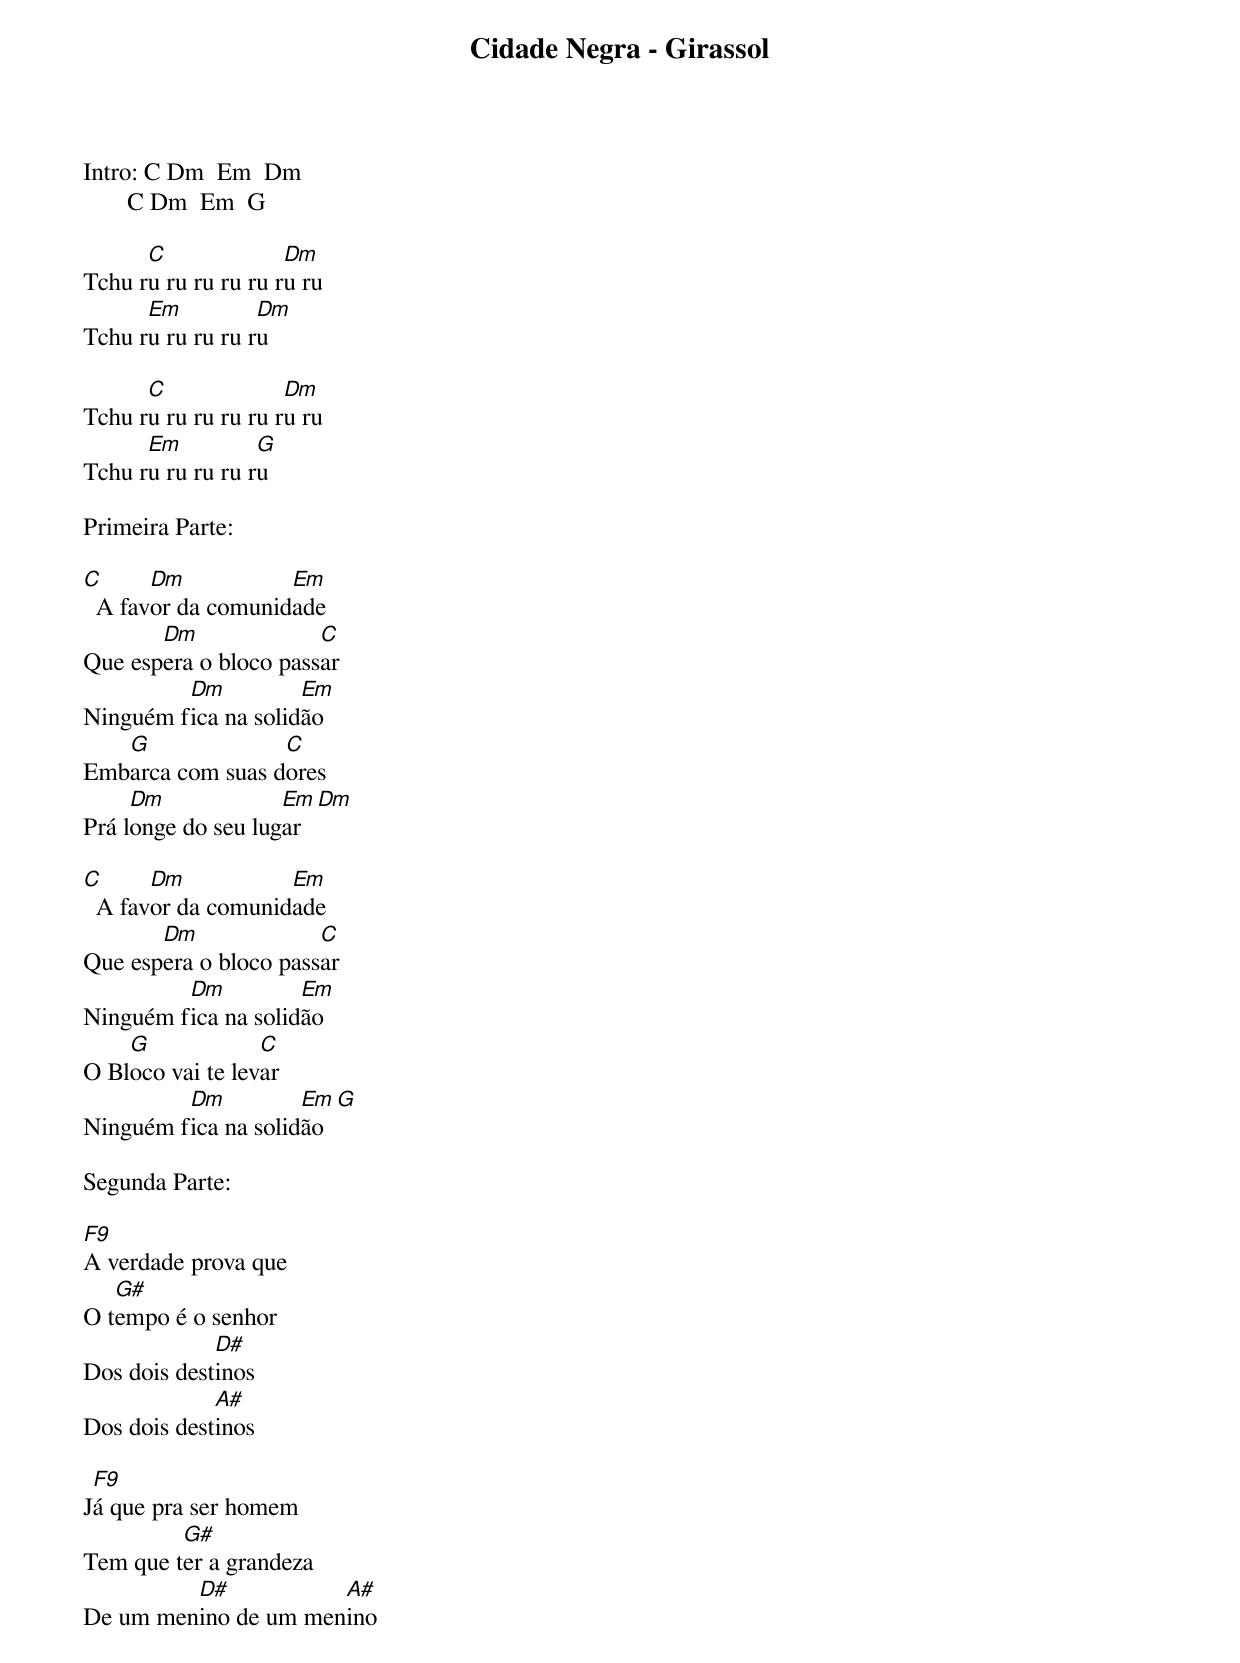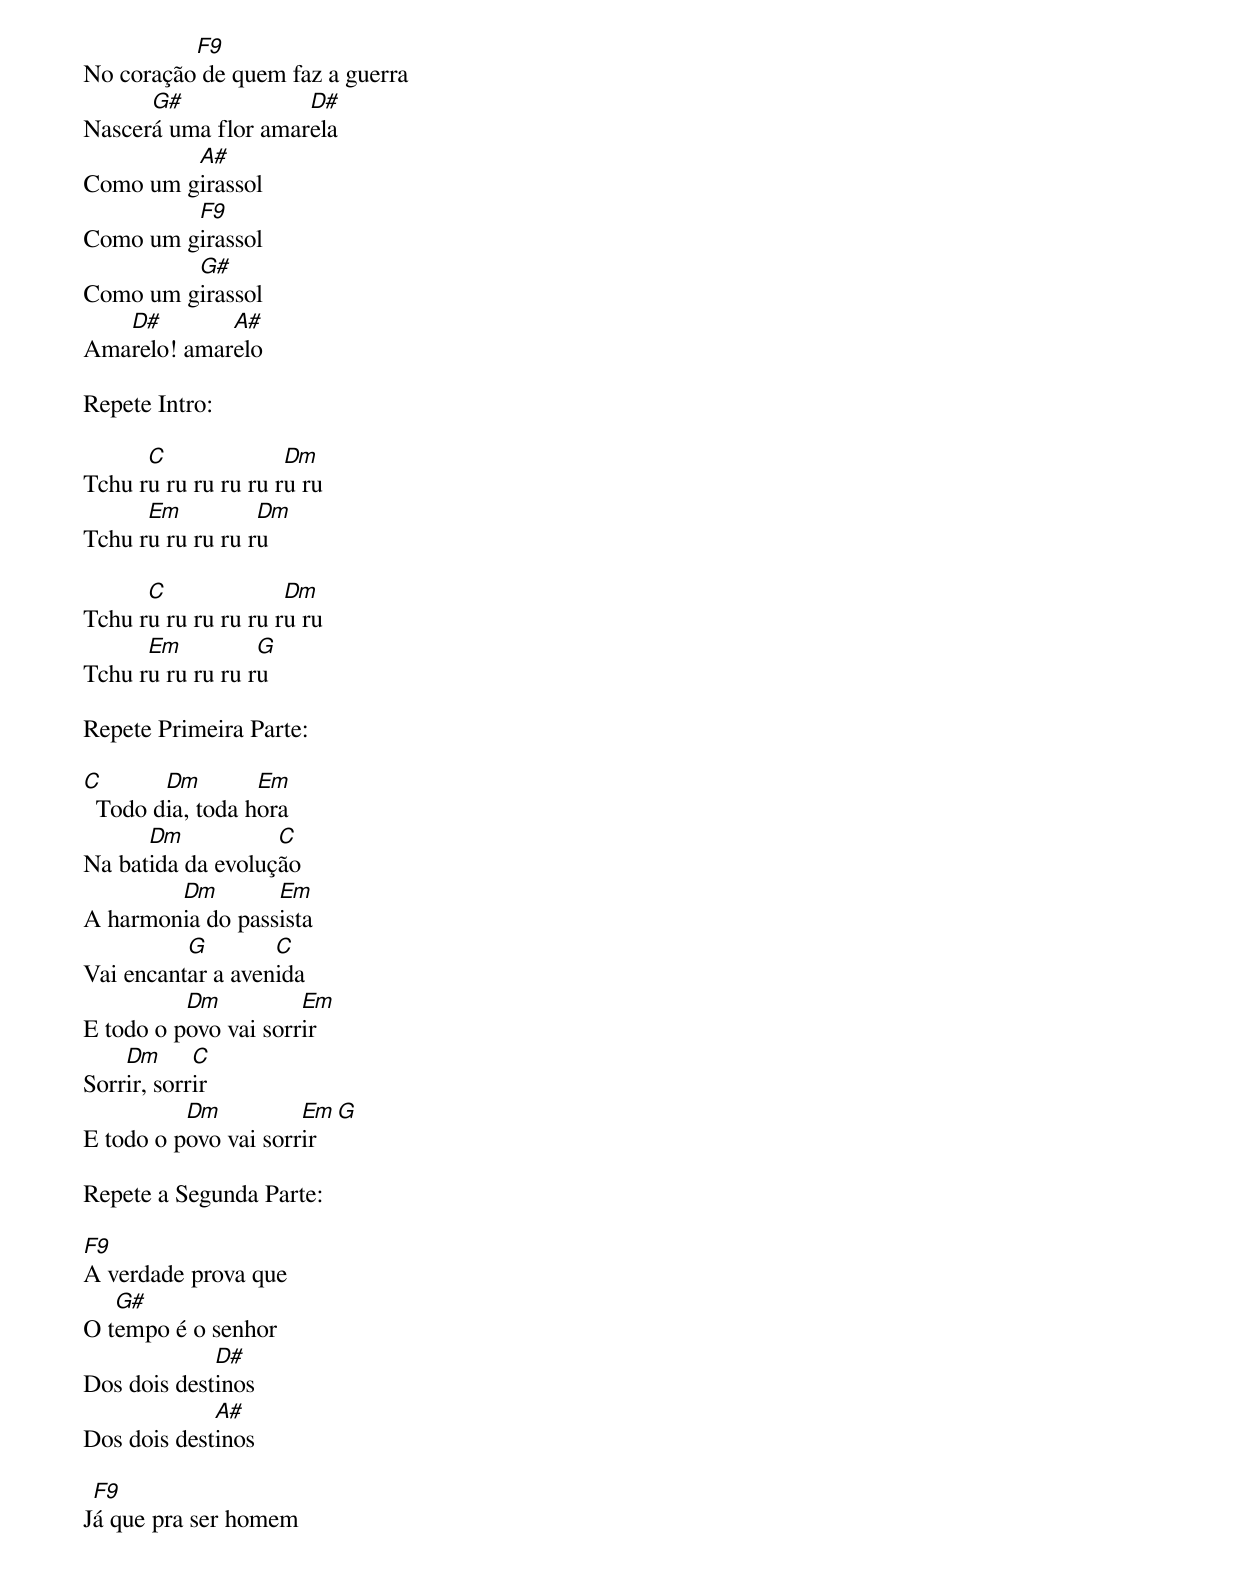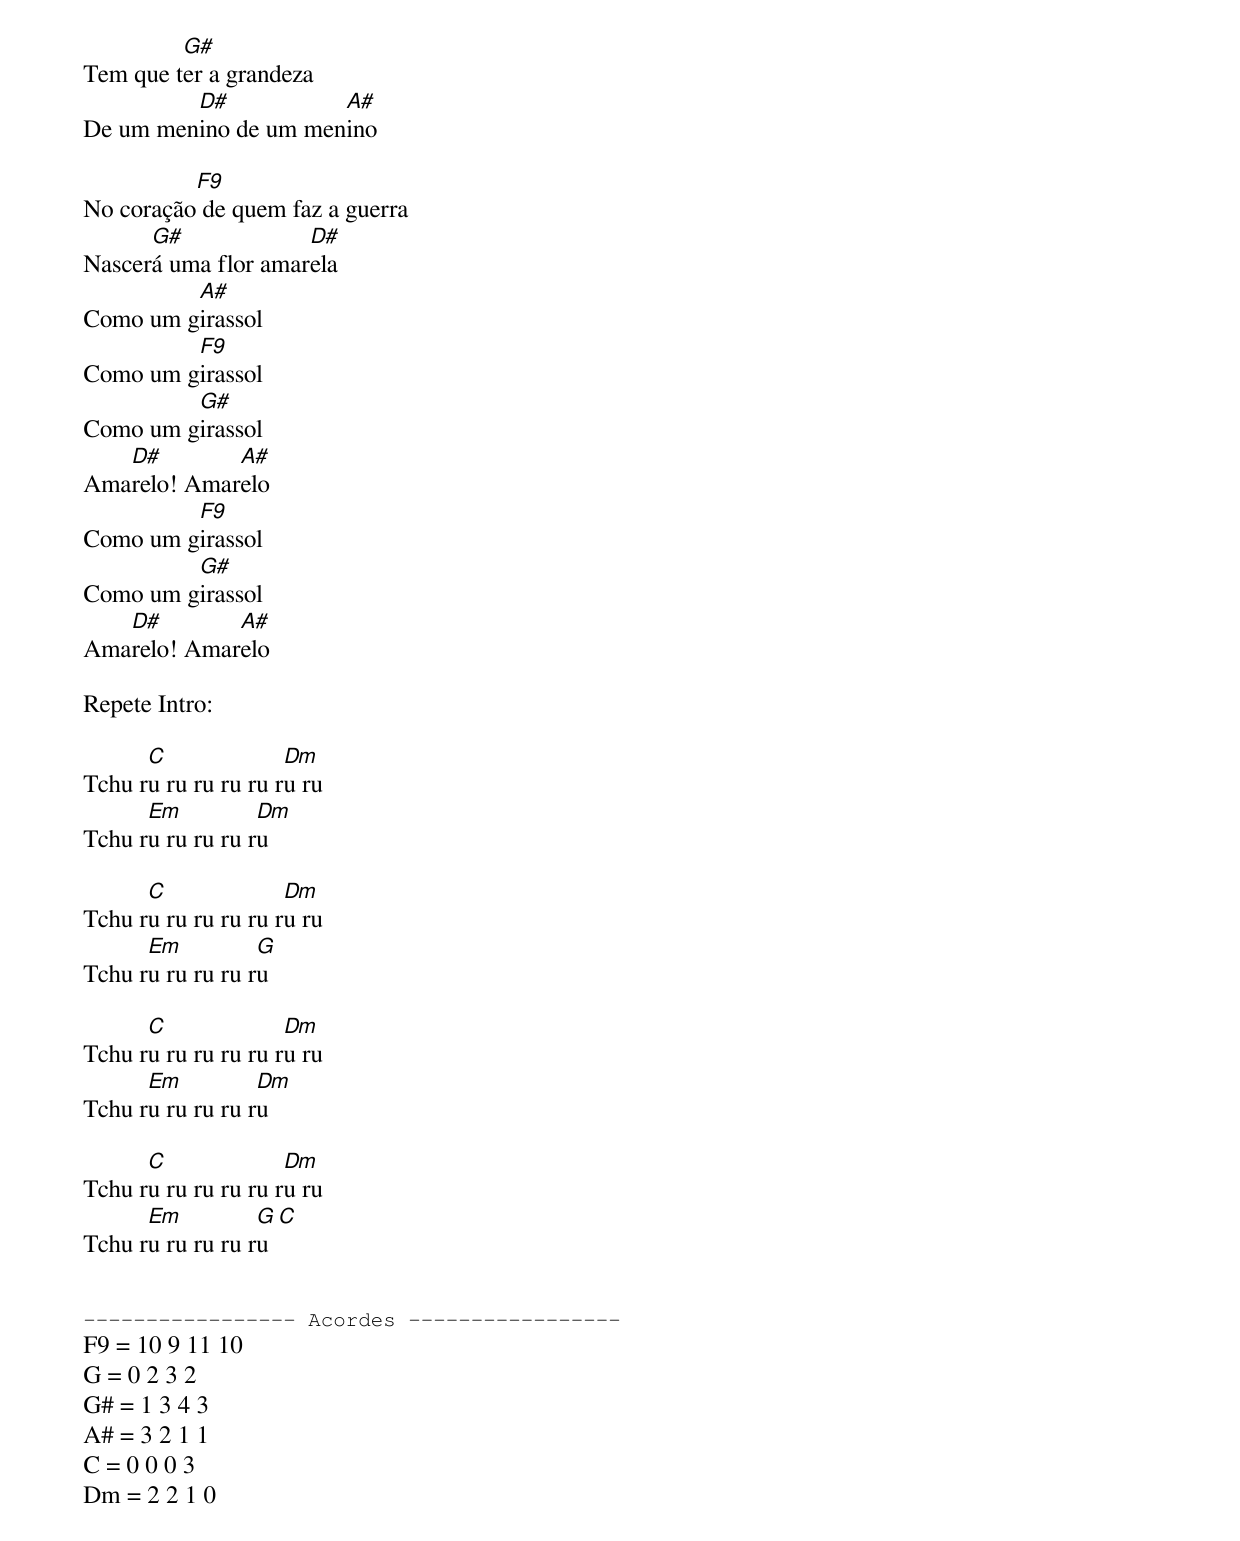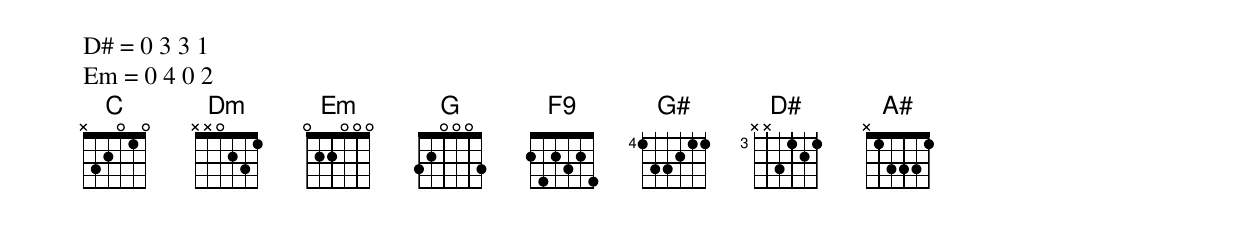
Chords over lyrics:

Cidade Negra - Girassol

Intro: C Dm  Em  Dm
       C Dm  Em  G

      C              Dm
Tchu ru ru ru ru ru ru ru
      Em          Dm
Tchu ru ru ru ru ru

      C              Dm
Tchu ru ru ru ru ru ru ru
      Em          G
Tchu ru ru ru ru ru

Primeira Parte:

C      Dm           Em
  A favor da comunidade
       Dm              C
Que espera o bloco passar
         Dm          Em
Ninguém fica na solidão
   G              C
Embarca com suas dores
     Dm             Em   Dm
Prá longe do seu lugar

C      Dm           Em
  A favor da comunidade
       Dm              C
Que espera o bloco passar
         Dm          Em
Ninguém fica na solidão
    G             C
O Bloco vai te levar
         Dm          Em   G
Ninguém fica na solidão

Segunda Parte:

F9
A verdade prova que
   G#
O tempo é o senhor
             D#
Dos dois destinos
             A#
Dos dois destinos

 F9
Já que pra ser homem
         G#
Tem que ter a grandeza
         D#           A#
De um menino de um menino

          F9
No coração de quem faz a guerra
      G#             D#
Nascerá uma flor amarela
         A#
Como um girassol
         F9
Como um girassol
         G#
Como um girassol
   D#        A#
Amarelo! amarelo

Repete Intro:

      C              Dm
Tchu ru ru ru ru ru ru ru
      Em          Dm
Tchu ru ru ru ru ru

      C              Dm
Tchu ru ru ru ru ru ru ru
      Em          G
Tchu ru ru ru ru ru

Repete Primeira Parte:

C       Dm        Em
  Todo dia, toda hora
      Dm           C
Na batida da evolução
        Dm        Em
A harmonia do passista
          G        C
Vai encantar a avenida
          Dm          Em
E todo o povo vai sorrir
    Dm      C
Sorrir, sorrir
          Dm          Em    G
E todo o povo vai sorrir

Repete a Segunda Parte:

F9
A verdade prova que
   G#
O tempo é o senhor
             D#
Dos dois destinos
             A#
Dos dois destinos

 F9
Já que pra ser homem
         G#
Tem que ter a grandeza
         D#           A#
De um menino de um menino

          F9
No coração de quem faz a guerra
      G#             D#
Nascerá uma flor amarela
         A#
Como um girassol
         F9
Como um girassol
         G#
Como um girassol
   D#        A#
Amarelo! Amarelo
         F9
Como um girassol
         G#
Como um girassol
   D#        A#
Amarelo! Amarelo

Repete Intro:

      C              Dm
Tchu ru ru ru ru ru ru ru
      Em          Dm
Tchu ru ru ru ru ru

      C              Dm
Tchu ru ru ru ru ru ru ru
      Em          G
Tchu ru ru ru ru ru

      C              Dm
Tchu ru ru ru ru ru ru ru
      Em          Dm
Tchu ru ru ru ru ru

      C              Dm
Tchu ru ru ru ru ru ru ru
      Em          G  C
Tchu ru ru ru ru ru


----------------- Acordes -----------------
F9 = 10 9 11 10
G = 0 2 3 2
G# = 1 3 4 3
A# = 3 2 1 1
C = 0 0 0 3
Dm = 2 2 1 0
D# = 0 3 3 1
Em = 0 4 0 2
